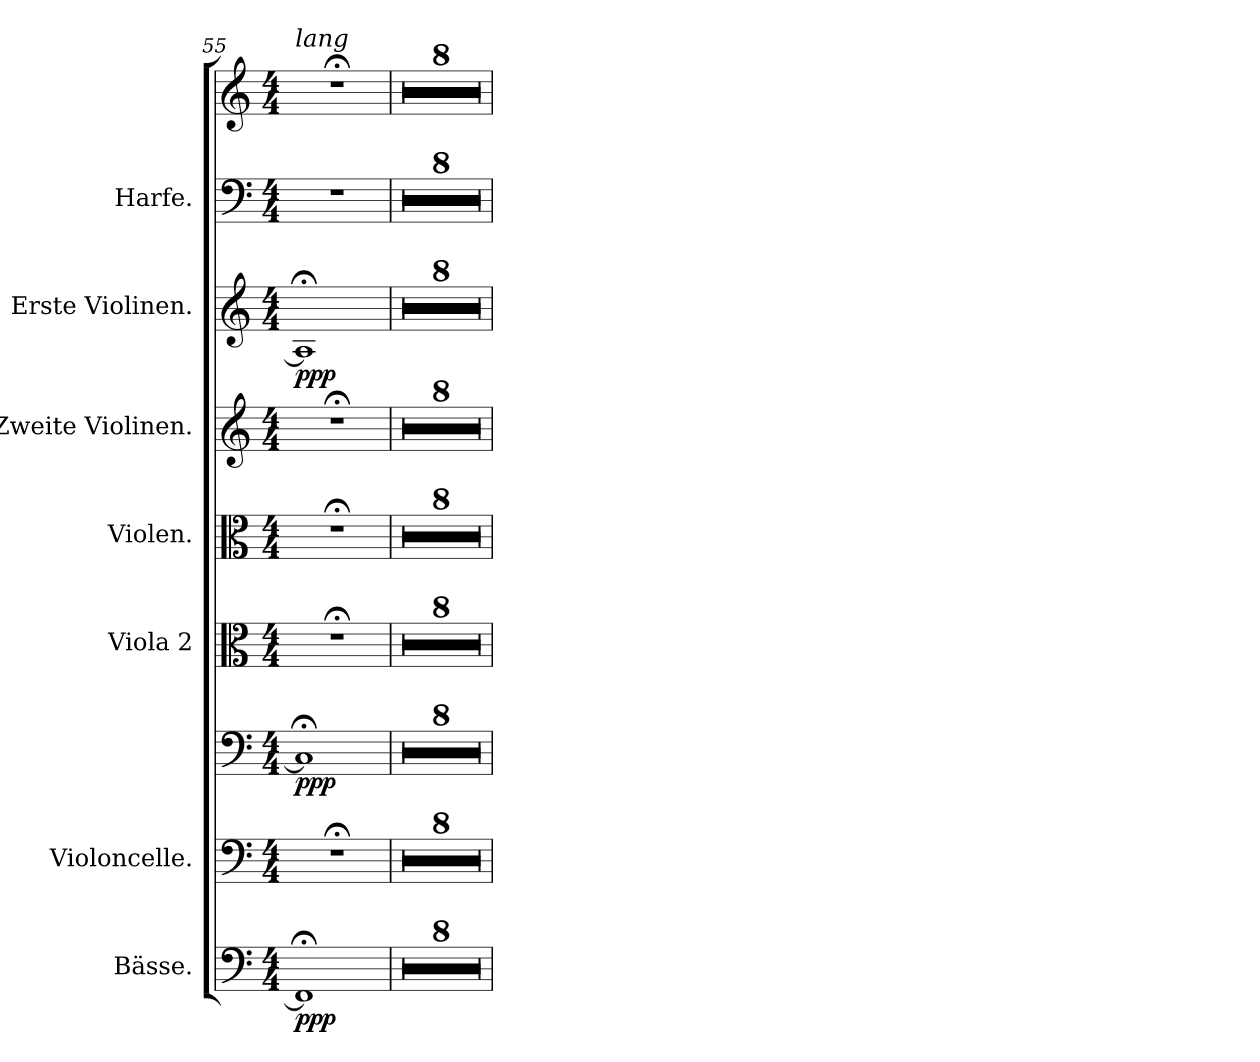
**kern	**dynam	**kern	**kern	**dynam	**kern	**kern	**kern	**kern	**dynam	**kern	**kern
*part7	*part7	*part6	*part6	*part6	*part5	*part4	*part3	*part2	*part2	*part1	*part1
*staff9	*staff9	*staff8	*staff7	*staff7/8	*staff6	*staff5	*staff4	*staff3	*staff3	*staff2	*staff1
*I"Bässe.	*	*I"Violoncelle.	*	*	*I"Viola 2	*I"Violen.	*I"Zweite Violinen.	*I"Erste Violinen.	*	*I"Harfe.	*
*I'Bässe.	*	*I'Vcelle.	*	*	*I'Vla.	*I'Violen.	*I'Zweite Viol.	*I'Erste Viol.	*	*I'Harfe.	*
*clefF4	*	*clefF4	*clefF4	*	*clefC3	*clefC3	*clefG2	*clefG2	*	*clefF4	*clefG2
*ITrd7c12	*	*	*	*	*	*	*	*	*	*	*
*k[]	*	*k[]	*k[]	*	*k[]	*k[]	*k[]	*k[]	*	*k[]	*k[]
*M4/4	*	*M4/4	*M4/4	*	*M4/4	*M4/4	*M4/4	*M4/4	*	*M4/4	*M4/4
=55	=55	=55	=55	=55	=55	=55	=55	=55	=55	=55	=55
!	!	!	!	!	!	!	!	!	!	!	!LO:TX:a:i:t=lang
!	!LO:DY:b	!	!	!LO:DY:b	!	!	!	!	!LO:DY:b	!	!
1FFF;<]	ppp	1r;<	1C;<]	ppp	1r;<	1r;<	1r;<	1A;<]	ppp	1r	1r;<
=56	=56	=56	=56	=56	=56	=56	=56	=56	=56	=56	=56
1r	.	1r	1r	.	1r	1r	1r	1r	.	1r	1r
=57	=57	=57	=57	=57	=57	=57	=57	=57	=57	=57	=57
1r	.	1r	1r	.	1r	1r	1r	1r	.	1r	1r
!!LO:LB:g=z
=58	=58	=58	=58	=58	=58	=58	=58	=58	=58	=58	=58
1r	.	1r	1r	.	1r	1r	1r	1r	.	1r	1r
=59	=59	=59	=59	=59	=59	=59	=59	=59	=59	=59	=59
1r	.	1r	1r	.	1r	1r	1r	1r	.	1r	1r
=60	=60	=60	=60	=60	=60	=60	=60	=60	=60	=60	=60
1r	.	1r	1r	.	1r	1r	1r	1r	.	1r	1r
=61	=61	=61	=61	=61	=61	=61	=61	=61	=61	=61	=61
1r	.	1r	1r	.	1r	1r	1r	1r	.	1r	1r
=62	=62	=62	=62	=62	=62	=62	=62	=62	=62	=62	=62
1r	.	1r	1r	.	1r	1r	1r	1r	.	1r	1r
=63	=63	=63	=63	=63	=63	=63	=63	=63	=63	=63	=63
1r	.	1r	1r	.	1r	1r	1r	1r	.	1r	1r
=	=	=	=	=	=	=	=	=	=	=	=
*-	*-	*-	*-	*-	*-	*-	*-	*-	*-	*-	*-
